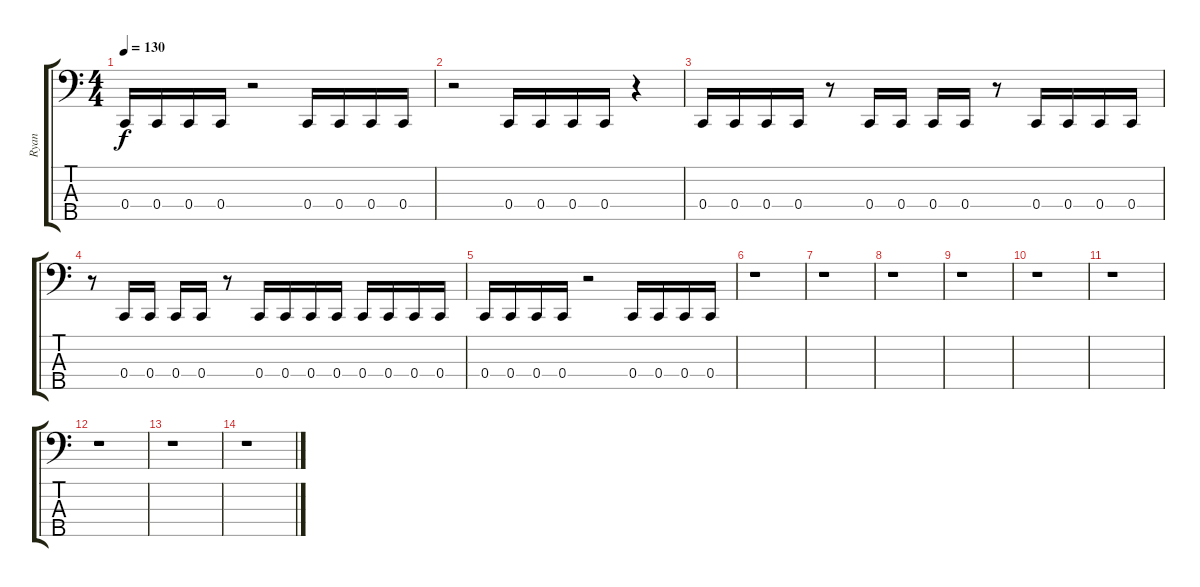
\track ("Ryan" "Ryan") {instrument electricbassfinger}
\staff {score tabs}
\tuning (F2 C2 G1 C1 G0) {hide}
\ts (4 4)
\tempo 130
\clef f4
\ks c
0.4.16{dy f} 0.4.16 0.4.16 0.4.16 r.2 0.4.16 0.4.16 0.4.16 0.4.16 |
r.2 0.4.16 0.4.16 0.4.16 0.4.16 r.4 |
0.4.16{volume 0} 0.4.16 0.4.16 0.4.16 r.8 0.4.16 0.4.16 0.4.16 0.4.16 r.8 0.4.16 0.4.16 0.4.16 0.4.16 |
r.8 0.4.16 0.4.16 0.4.16 0.4.16 r.8 0.4.16 0.4.16 0.4.16 0.4.16 0.4.16 0.4.16 0.4.16 0.4.16 |
0.4.16 0.4.16 0.4.16 0.4.16 r.2 0.4.16 0.4.16 0.4.16 0.4.16 |
r.1 |
r.1 |
r.1 |
r.1 |
r.1 |
r.1 |
r.1 |
r.1 |
r.1
